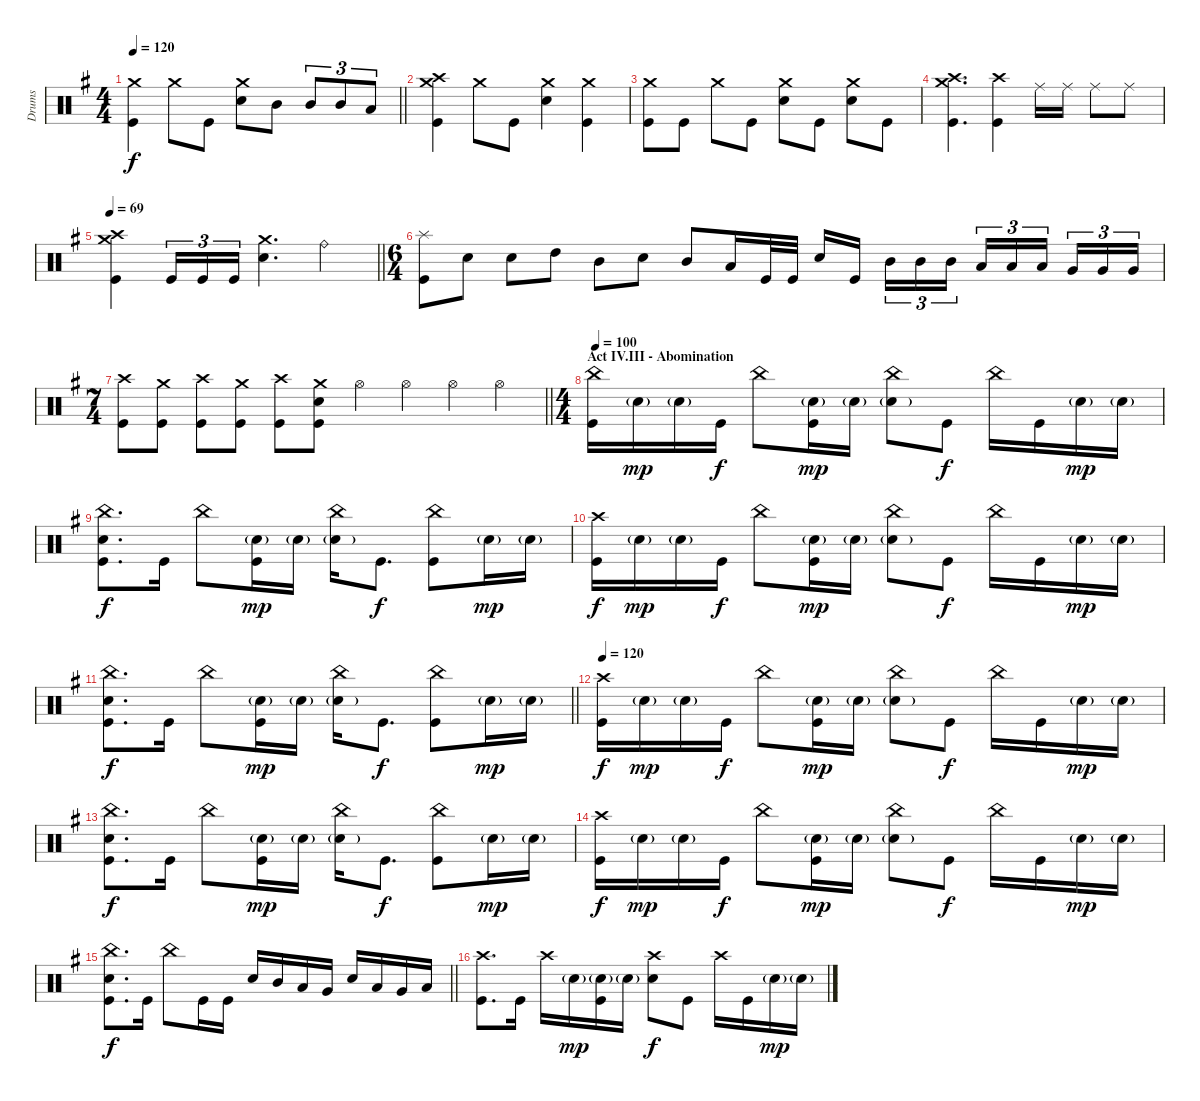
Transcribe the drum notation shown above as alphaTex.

\track ("Drums" "Drums") {instrument percussion}
\staff
\articulation defaults
\ts (4 4)
\tempo 120
\clef neutral
\barLineRight lightlight
\ks eminor
("Crash medium (hit)" "Kick (hit)").4{dy f} "Crash medium (hit)".8 "Kick (hit)".8 ("Crash medium (hit)" "Electric Snare (hit)").8 "Mid Tom (hit)".8 "Mid Tom (hit)".8{tu (3 2)} "Mid Tom (hit)".8{tu (3 2)} "Low Tom (hit)".8{tu (3 2)} |
("Crash high (hit)" "Crash medium (hit)" "Kick (hit)").4 "Crash medium (hit)".8 "Kick (hit)".8 ("Crash medium (hit)" "Electric Snare (hit)").4 ("Crash medium (hit)" "Kick (hit)").4 |
("Crash medium (hit)" "Kick (hit)").8 "Kick (hit)".8 "Crash medium (hit)".8 "Kick (hit)".8 ("Crash medium (hit)" "Electric Snare (hit)").8 "Kick (hit)".8 ("Crash medium (hit)" "Electric Snare (hit)").8 "Kick (hit)".8 |
("Crash medium (hit)" "Crash high (hit)" "Kick (hit)").4{d} ("Crash high (hit)" "Kick (hit)").4 "Ride (middle)".16 "Ride (middle)".16 "Ride (middle)".8 "Ride (middle)".8 |
\tempo 69
\barLineRight lightlight
("Crash high (hit)" "Crash medium (hit)" "Kick (hit)").4 "Kick (hit)".16{tu (3 2)} "Kick (hit)".16{tu (3 2)} "Kick (hit)".16{tu (3 2)} ("Crash medium (hit)" "Electric Snare (hit)").4{d} "Ride (bell)".4 |
\ts (6 4)
("Splash (hit)" "Kick (hit)").8{volume 15} "Electric Snare (hit)".8 "Electric Snare (hit)".8 "High Tom (hit)".8 "Mid Tom (hit)".8 "Electric Snare (hit)".8 "Mid Tom (hit)".8 "Low Tom (hit)".16 "Kick (hit)".32 "Kick (hit)".32 "Electric Snare (hit)".16 "Kick (hit)".16{beam splitsecondary} "Mid Tom (hit)".16{tu (3 2)} "Mid Tom (hit)".16{tu (3 2)} "Mid Tom (hit)".16{tu (3 2) beam splitsecondary} "Low Tom (hit)".16{tu (3 2)} "Low Tom (hit)".16{tu (3 2)} "Low Tom (hit)".16{tu (3 2) beam splitsecondary} "Very Low Tom (hit)".16{tu (3 2)} "Very Low Tom (hit)".16{tu (3 2)} "Very Low Tom (hit)".16{tu (3 2)} |
\ts (7 4)
\barLineRight lightlight
("Crash high (hit)" "Kick (hit)").8 ("Crash medium (hit)" "Kick (hit)").8 ("Crash high (hit)" "Kick (hit)").8 ("Crash medium (hit)" "Kick (hit)").8 ("Crash high (hit)" "Kick (hit)").8 ("Crash medium (hit)" "Electric Snare (hit)" "Kick (hit)").8 "Hi-Hat (open)".4 "Hi-Hat (open)".4 "Hi-Hat (open)".4 "Hi-Hat (open)".4 |
\ts (4 4)
\section ("" "Act IV.III - Abomination")
\tempo 100
("China (hit)" "Kick (hit)").16 "Electric Snare (hit)"{g}.16{dy mp} "Electric Snare (hit)"{g}.16 "Kick (hit)".16{dy f} "China (hit)".8 ("Electric Snare (hit)"{g} "Kick (hit)").16{dy mp} "Electric Snare (hit)"{g}.16 ("China (hit)" "Electric Snare (hit)"{g}).8 "Kick (hit)".8{dy f} "China (hit)".16 "Kick (hit)".16 "Electric Snare (hit)"{g}.16{dy mp} "Electric Snare (hit)"{g}.16 |
("China (hit)" "Electric Snare (hit)" "Kick (hit)").8{d dy f} "Kick (hit)".16 "China (hit)".8 ("Electric Snare (hit)"{g} "Kick (hit)").16{dy mp} "Electric Snare (hit)"{g}.16 ("China (hit)" "Electric Snare (hit)"{g}).16 "Kick (hit)".8{d dy f} ("China (hit)" "Kick (hit)").8 "Electric Snare (hit)"{g}.16{dy mp} "Electric Snare (hit)"{g}.16 |
("Crash high (hit)" "Kick (hit)").16{dy f} "Electric Snare (hit)"{g}.16{dy mp} "Electric Snare (hit)"{g}.16 "Kick (hit)".16{dy f} "China (hit)".8 ("Electric Snare (hit)"{g} "Kick (hit)").16{dy mp} "Electric Snare (hit)"{g}.16 ("China (hit)" "Electric Snare (hit)"{g}).8 "Kick (hit)".8{dy f} "China (hit)".16 "Kick (hit)".16 "Electric Snare (hit)"{g}.16{dy mp} "Electric Snare (hit)"{g}.16 |
\barLineRight lightlight
("China (hit)" "Electric Snare (hit)" "Kick (hit)").8{d dy f} "Kick (hit)".16 "China (hit)".8 ("Electric Snare (hit)"{g} "Kick (hit)").16{dy mp} "Electric Snare (hit)"{g}.16 ("China (hit)" "Electric Snare (hit)"{g}).16 "Kick (hit)".8{d dy f} ("China (hit)" "Kick (hit)").8 "Electric Snare (hit)"{g}.16{dy mp} "Electric Snare (hit)"{g}.16 |
\tempo 120
("Crash high (hit)" "Kick (hit)").16{dy f} "Electric Snare (hit)"{g}.16{dy mp} "Electric Snare (hit)"{g}.16 "Kick (hit)".16{dy f} "China (hit)".8 ("Electric Snare (hit)"{g} "Kick (hit)").16{dy mp} "Electric Snare (hit)"{g}.16 ("China (hit)" "Electric Snare (hit)"{g}).8 "Kick (hit)".8{dy f} "China (hit)".16 "Kick (hit)".16 "Electric Snare (hit)"{g}.16{dy mp} "Electric Snare (hit)"{g}.16 |
("China (hit)" "Electric Snare (hit)" "Kick (hit)").8{d dy f} "Kick (hit)".16 "China (hit)".8 ("Electric Snare (hit)"{g} "Kick (hit)").16{dy mp} "Electric Snare (hit)"{g}.16 ("China (hit)" "Electric Snare (hit)"{g}).16 "Kick (hit)".8{d dy f} ("China (hit)" "Kick (hit)").8 "Electric Snare (hit)"{g}.16{dy mp} "Electric Snare (hit)"{g}.16 |
("Crash high (hit)" "Kick (hit)").16{dy f} "Electric Snare (hit)"{g}.16{dy mp} "Electric Snare (hit)"{g}.16 "Kick (hit)".16{dy f} "China (hit)".8 ("Electric Snare (hit)"{g} "Kick (hit)").16{dy mp} "Electric Snare (hit)"{g}.16 ("China (hit)" "Electric Snare (hit)"{g}).8 "Kick (hit)".8{dy f} "China (hit)".16 "Kick (hit)".16 "Electric Snare (hit)"{g}.16{dy mp} "Electric Snare (hit)"{g}.16 |
\barLineRight lightlight
("China (hit)" "Electric Snare (hit)" "Kick (hit)").8{d dy f} "Kick (hit)".16 "China (hit)".8 "Kick (hit)".16 "Kick (hit)".16 "Electric Snare (hit)".16 "Mid Tom (hit)".16 "Low Tom (hit)".16 "Very Low Tom (hit)".16 "Electric Snare (hit)".16 "Low Tom (hit)".16 "Very Low Tom (hit)".16 "Low Floor Tom (hit)".16 |
\section ("" "")
("Crash high (hit)" "Kick (hit)").8{d} "Kick (hit)".16 "Crash high (hit)".16 "Electric Snare (hit)"{g}.16{dy mp} ("Electric Snare (hit)"{g} "Kick (hit)").16 "Electric Snare (hit)"{g}.16 ("Crash high (hit)" "Electric Snare (hit)").8{dy f} "Kick (hit)".8 "Crash high (hit)".16 "Kick (hit)".16 "Electric Snare (hit)"{g}.16{dy mp} "Electric Snare (hit)"{g}.16
